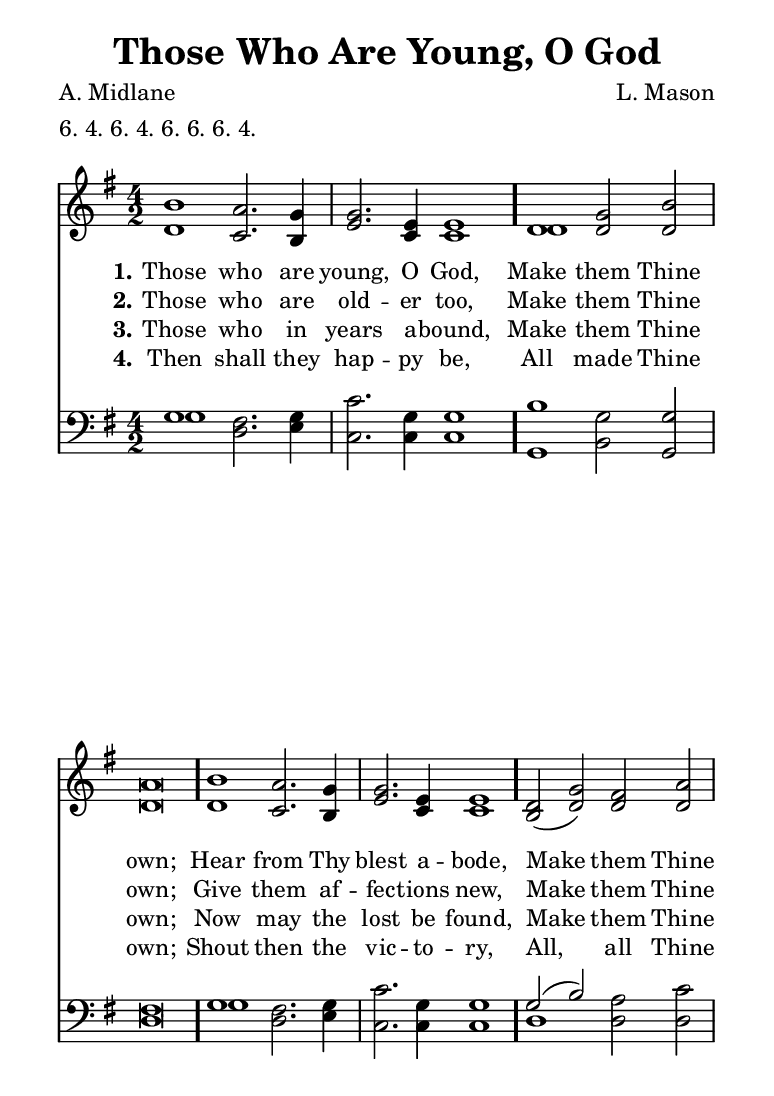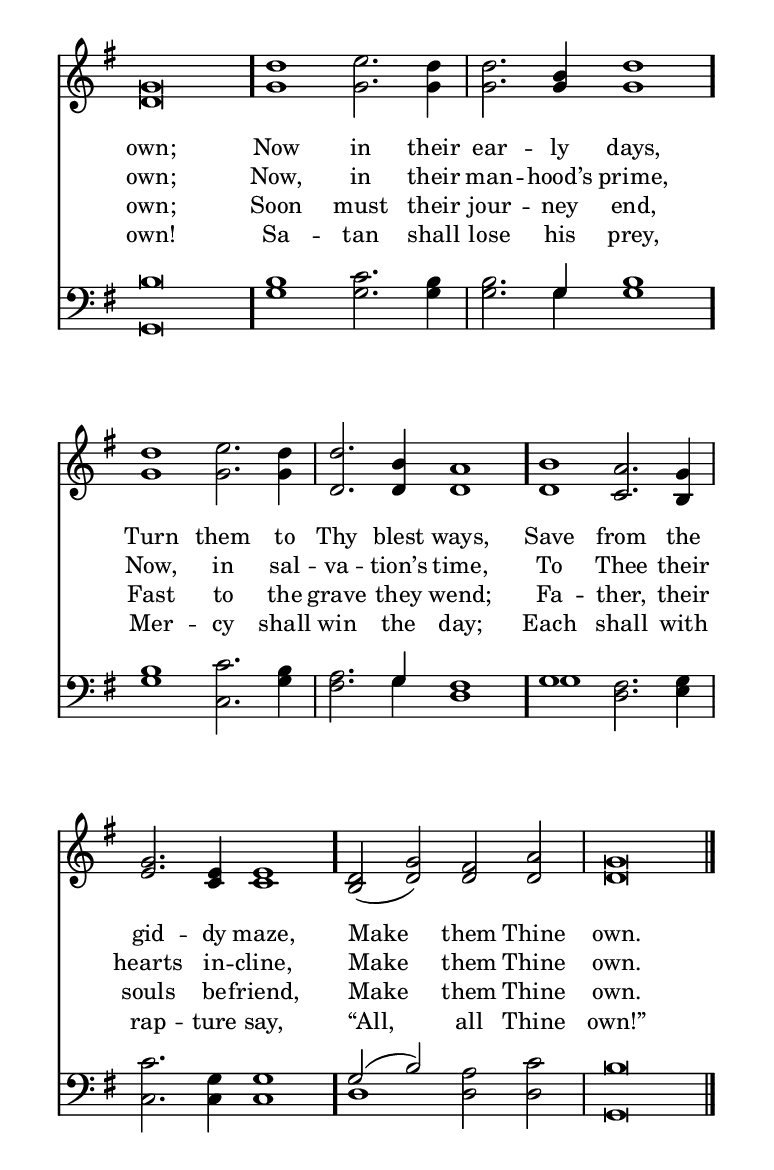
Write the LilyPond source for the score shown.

\include "common/global.ily"
\paper {
  \include "common/paper.ily"
  system-count = #(cond (is-eogsized 4) (#t #f))
}

\header{
  %children
  hymnnumber = "359"
  title = "Those Who Are Young, O God"
  tunename = "Bethany II"
  meter = "6. 4. 6. 4. 6. 6. 6. 4."
  poet = "A. Midlane"
  composer = "L. Mason"
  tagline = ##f
}

global = {
  \include "common/overrides.ily"
  \override Staff.TimeSignature.style = #'numbered
  \time 4/2
  \override Score.MetronomeMark.transparent = ##t % hide all fermata changes too
  \tempo 2=90
  \key g \major
  \autoBeamOff
}

patternA = { c1 c2. c4 | c2. c4 c1 | }
patternB = { c1 c2 c2 | c\breve | }
patternC = { c2( c2) c2 c2 | c\breve | }

notesSoprano = {
\global
\relative c'' {

  \changePitch \patternA { b a g | g e e }
  \changePitch \patternB { d g b | a }
  \changePitch \patternA { b a g | g e e }
  \changePitch \patternC { d g fis a | g }
  \changePitch \patternA { d' e d | d b d }
  \changePitch \patternA { d e d | d b a }
  \changePitch \patternA { b a g | g e e }
  \changePitch \patternC { d g fis a | g }

  \bar "|."

}
}

notesAlto = {
\global
\relative e' {

  \changePitch \patternA { d c b | e c c }
  \changePitch \patternB { d d d | d }
  \changePitch \patternA { d c b | e c c }
  \changePitch \patternC { b d d d | d }
  \changePitch \patternA { g g g | g g g }
  \changePitch \patternA { g g g | d d d }
  \changePitch \patternA { d c b | e c c }
  \changePitch \patternC { b d d d | d }

}
}

notesTenor = {
\global
\relative a {

  \changePitch \patternA { g fis g | c g g }
  \changePitch \patternB { b g g | fis }
  \changePitch \patternA { g fis g | c g g }
  \changePitch \patternC { g b a c | b }
  \changePitch \patternA { b c b | b g b }
  \changePitch \patternA { b c b | a g fis }
  \changePitch \patternA { g fis g | c g g }
  \changePitch \patternC { g b a c | b }

}
}

notesBass = {
\global
\relative f {

  \changePitch \patternA { g d e | c c c }
  \changePitch \patternB { g b g | d' }
  \changePitch \patternA { g d e | c c c }
  \changePitch \patternB { d d d | g, }
  \changePitch \patternA { g' g g | g g g }
  \changePitch \patternA { g c, g' | fis g d }
  \changePitch \patternA { g d e | c c c }
  \changePitch \patternB { d d d | g, }

}
}

wordsA = \lyricmode {
\set stanza = "1."

Those who are young, O God, \bar "."
Make them Thine own; \bar "."
Hear from Thy blest a -- bode, \bar "."
Make them Thine own; \bar "."
Now in their ear -- ly days, \bar "."
Turn them to Thy blest ways, \bar "."
Save from the gid -- dy maze, \bar "."
Make them Thine own. \bar "."

}

wordsB = \lyricmode {
\set stanza = "2."

Those who are old -- er too,
Make them Thine own;
Give them af -- fec -- tions new,
Make them Thine own;
Now, in their man -- hood’s prime,
Now, in sal -- va -- tion’s time,
To Thee their hearts in -- cline,
Make them Thine own.

}

wordsC = \lyricmode {
\set stanza = "3."

Those who in years a -- bound,
Make them Thine own;
Now may the lost be found,
Make them Thine own;
Soon must their jour -- ney end,
Fast to the grave they wend;
Fa -- ther, their souls be -- friend,
Make them Thine own.

}

wordsD = \lyricmode {
\set stanza = "4."

Then shall they hap -- py be,
All made Thine own;
Shout then the vic -- to -- ry,
All, all Thine own!
Sa -- tan shall lose his prey,
Mer -- cy shall win the day;
Each shall with rap -- ture say,
“All, all Thine own!”

}

\score {
  \context ChoirStaff <<
    \context Staff = upper <<
      \set Staff.autoBeaming = ##f
      \set ChoirStaff.systemStartDelimiter = #'SystemStartBar
      \set ChoirStaff.printPartCombineTexts = ##f
      \partcombine #'(2 . 9) \notesSoprano \notesAlto
      \context NullVoice = sopranos { \voiceOne << \notesSoprano >> }
      \context Lyrics = one   \lyricsto sopranos \wordsA
      \context Lyrics = two   \lyricsto sopranos \wordsB
      \context Lyrics = three \lyricsto sopranos \wordsC
      \context Lyrics = four  \lyricsto sopranos \wordsD
    >>
    \context Staff = men <<
      \set Staff.autoBeaming = ##f
      \clef bass
      \set ChoirStaff.printPartCombineTexts = ##f
      \partcombine #'(2 . 9) \notesTenor \notesBass
    >>
  >>
  \layout {
    \include "common/layout.ily"
  }
  \midi{
    \include "common/midi.ily"
  }
}

\version "2.19.49"  % necessary for upgrading to future LilyPond versions.

% vi:set et ts=2 sw=2 ai nocindent syntax=lilypond:
